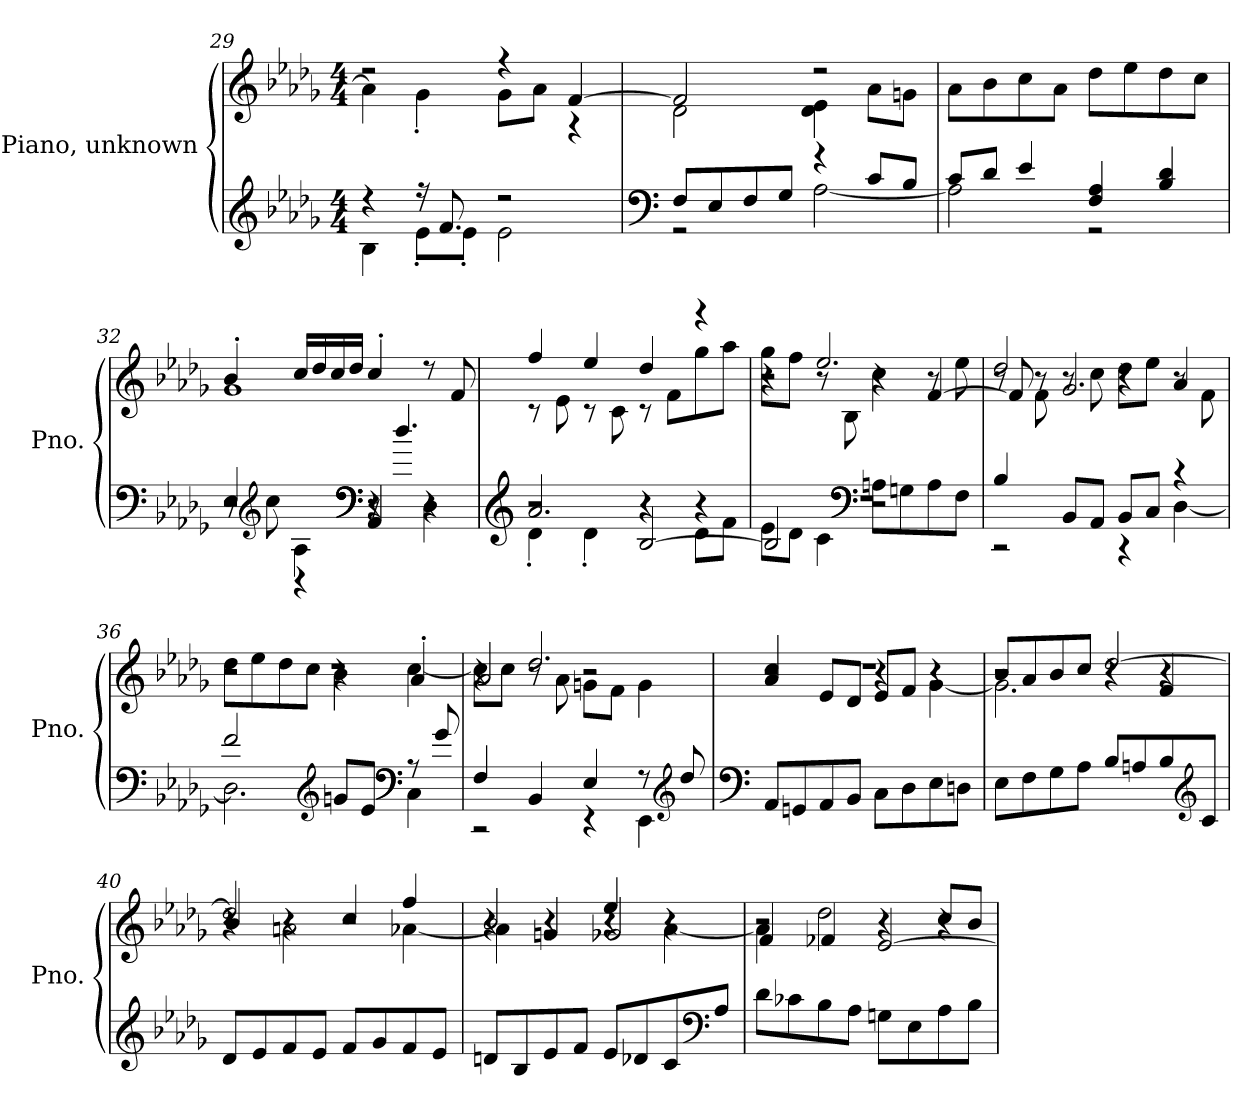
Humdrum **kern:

**kern	**kern
*part1	*part1
*staff2	*staff1
*I"Piano, unknown	*
*I'Pno.	*
*clefG2	*clefG2
*k[b-e-a-d-g-]	*k[b-e-a-d-g-]
*M4/4	*M4/4
=29	=29
*^	*^
4r	4B-\	2r	4a-\]
16r	8e-'\L	.	4g-'\
8.f/	.	.	.
.	8e-'\J	.	.
2r	2e-\	4r	8g-\L
.	.	.	8a-\J
.	.	[4f/	4r
=30	=30	=30	=30
*clefF4	*	*	*
8F/L	2r	2f/]	2d-\
8E-/	.	.	.
8F/	.	.	.
8G-/J	.	.	.
4r	[2A-\	2r	4d-\ 4e-\
8c/L	.	.	8a-\L
8B-/J	.	.	8gn\J
*	*	*v	*v
=31	=31	=31
8c/L	2A-\]	8a-\L
8d-/J	.	8b-\
4e-/	.	8cc\
.	.	8a-\J
4F/ 4A-/	2r	8dd-\L
.	.	8ee-\
4B-/ 4d-/	.	8dd-\
.	.	8cc\J
!!LO:LB:g=z
=32	=32	=32
*	*^	*^
2r	8r	4E-/	4b-'/	1g-
*clefG2	*	*	*	*
.	8cc\	.	.	.
.	4A-\	4r	16cc/LL	.
.	.	.	16dd-/	.
.	.	.	16cc/	.
.	.	.	16dd-/JJ	.
*clefF4	*	*	*	*
8r	4r	4AA-/	4cc'/	.
4.dd-/	.	.	.	.
.	4D-\	4r	8r	.
.	.	.	8f/	.
=33	=33	=33	=33	=33
*clefG2	*	*	*	*
2.a-/	4d-'\	2r	4ff/	8r
.	.	.	.	8e-\
.	4d-'\	.	4ee-/	8r
.	.	.	.	8c\
.	4r	[2B-/	4dd-/	8r
.	.	.	.	8f\L
4r	8d-\L	.	4r	8gg-\
.	8f\J	.	.	8aa-\J
=34	=34	=34	=34	=34
*	*	*	*	*^
1r	8e-\L	2B-/]	4r	8gg-\L	2r
.	8d-\J	.	.	8ff\J	.
.	4c\	.	2.ee-/	8r	.
.	.	.	.	8B-\	.
*clefF4	*	*	*	*	*
.	8An\L	2r	.	4cc\	4r
.	8Gn\	.	.	.	.
.	8A\	.	.	8r	[4f/
.	8F\J	.	.	8ee-\	.
*	*v	*v	*	*	*
!!LO:LB:g=z	!!	!!
=35	=35	=35	=35	=35
4B-/	2r	2dd-/	8r	8f/]
.	.	.	8f\	8r
8BB-/L	.	.	8r	2.g-/
8AA-/J	.	.	8cc\	.
8BB-/L	4r	4r	8dd-\L	.
8C/J	.	.	8ee-\J	.
4r	[4D-\	4a-/	8r	.
.	.	.	8f\	.
=36	=36	=36	=36	=36
2f/	2.D-\]	1r	8dd-\L	2r
.	.	.	8ee-\	.
.	.	.	8dd-\	.
.	.	.	8cc\J	.
*clefG2	*	*	*	*
8gn/L	.	.	4b-\	4r
8e-/J	.	.	.	.
*clefF4	*	*	*	*
8r	4C\	.	[4cc\	4a-'/
8g/	.	.	.	.
=37	=37	=37	=37	=37
4F/	2r	4r	8cc\L]	2a-/
.	.	.	8cc\J	.
4BB-/	.	2.dd-/	8r	.
.	.	.	8a-\	.
4E-/	4r	.	8gn\L	2r
.	.	.	8f\J	.
8r	4EE-\	.	4g\	.
*clefG2	*	*	*	*
8dd-/	.	.	.	.
*v	*v	*	*	*
!!LO:LB:g=z	!!	!!
=38	=38	=38	=38
*clefF4	*	*	*
8AA-/L	1r	2r	4a-/ 4cc/
8GGn/	.	.	.
8AA-/	.	.	8e-/L
8BB-/J	.	.	8d-/J
8C\L	.	4r	8e-/L
8D-\	.	.	8f/J
8E-\	.	[4g-\	4r
8Dn\J	.	.	.
=39	=39	=39	=39
8E-\L	2r	2.g-\]	8b-/L
8F\	.	.	8a-/
8G-\	.	.	8b-/
8A-\J	.	.	8cc/J
8B-/L	[2dd-/	.	4r
8An/	.	.	.
8B-/	.	4r	4f/
*clefG2	*	*	*
8c/J	.	.	.
=40	=40	=40	=40
8d-/L	2dd-/]	4r	4b-/
8e-/	.	.	.
8f/	.	2an\	4r
8e-/J	.	.	.
8f/L	2r	.	4cc/
8g-/	.	.	.
8f/	.	[4a-X\	4ff/
8e-/J	.	.	.
=41	=41	=41	=41
8dn/L	2b-/	4a-\]	4r
8B-/	.	.	.
8e-/	.	4r	4gn/
8f/J	.	.	.
8e-/L	4ee-/	4r	2g-X/
8d-X/	.	.	.
8c/	4r	[4a-\	.
*clefF4	*	*	*
8A-/J	.	.	.
!!LO:LB:g=z	!!	!!
=42	=42	=42	=42
8d-\L	2r	4a-\]	4f/
8c-X\	.	.	.
8B-\	.	2dd-\	4f-X/
8A-\J	.	.	.
8Gn\L	[2e-/	.	4r
8E-\	.	.	.
8A-\	.	4r	8cc/L
8B-\J	.	.	8b-/J
*	*v	*v	*v
=	=
*-	*-
